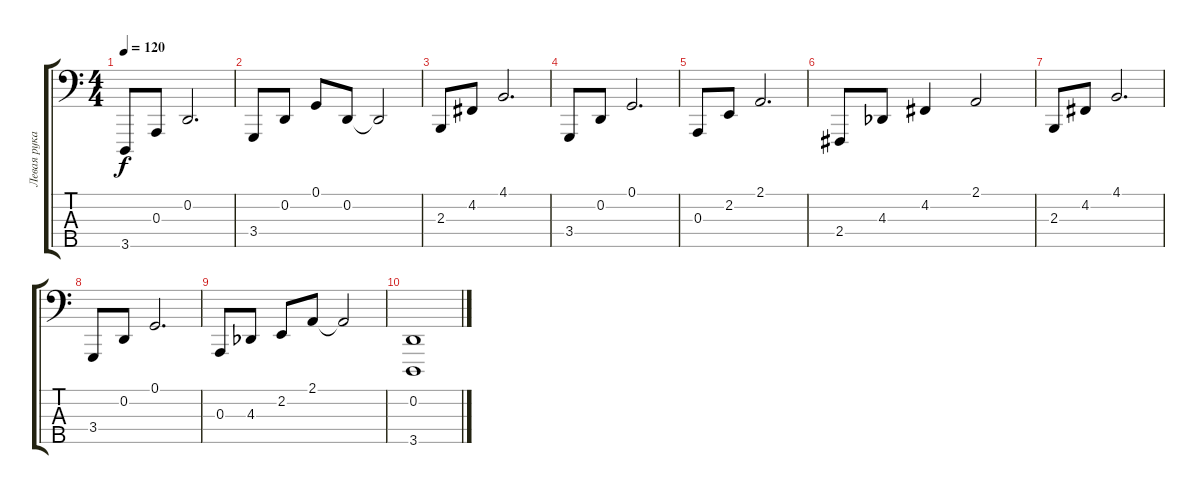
\track ("Левая рука" "Левая рука") {instrument electricgrandpiano}
\staff {score tabs}
\tuning (G2 D2 A1 E1 B0) {hide}
\ts (4 4)
\tempo 120
\clef f4
\ks c
3.5.8{dy f} 0.3.8 0.2.2{d} |
3.4.8 0.2.8 0.1.8 0.2.8 0.2{t}.2 |
2.3.8 4.2.8 4.1.2{d} |
3.4.8 0.2.8 0.1.2{d} |
0.3.8 2.2.8 2.1.2{d} |
2.4.8 4.3{acc b}.8 4.2.4 2.1.2 |
2.3.8 4.2.8 4.1.2{d} |
3.4.8 0.2.8 0.1.2{d} |
0.3.8 4.3{acc b}.8 2.2.8 2.1.8 2.1{t}.2 |
(0.2 3.5).1
